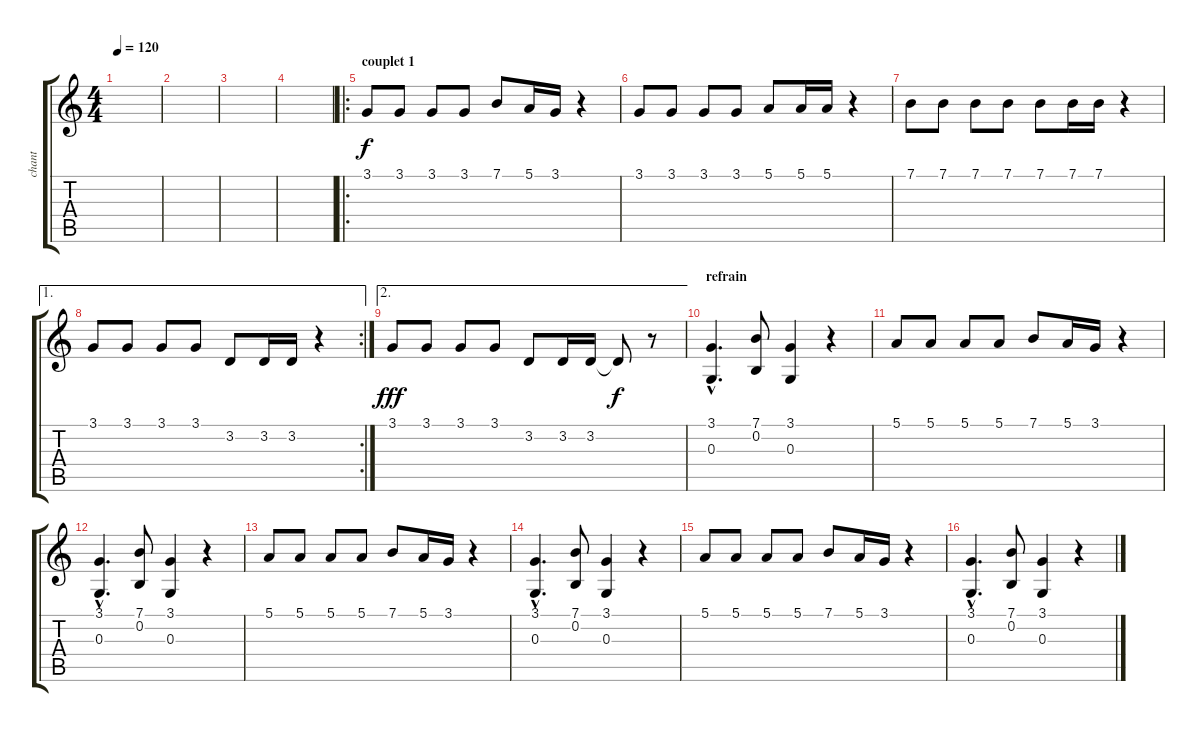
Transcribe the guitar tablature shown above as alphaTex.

\track ("chant" "chant") {instrument flute}
\staff {score tabs}
\tuning (E4 B3 G3 D3 A2 E2) {hide}
\ts (4 4)
\tempo 120
\clef g2
\ks c
|
|
|
|
\ro
\section ("" "couplet 1")
3.1.8 3.1.8 3.1.8 3.1.8 7.1.8 5.1.16 3.1.16 r.4 |
3.1.8 3.1.8 3.1.8 3.1.8 5.1.8 5.1.16 5.1.16 r.4 |
7.1.8 7.1.8 7.1.8 7.1.8 7.1.8 7.1.16 7.1.16 r.4 |
\ae 1
\rc 2
3.1.8 3.1.8 3.1.8 3.1.8 3.2.8 3.2.16 3.2.16 r.4 |
\ae 2
3.1.8{dy fff} 3.1.8 3.1.8 3.1.8 3.2.8 3.2.16 3.2.16 3.2{t}.8{dy f} r.8 |
\section ("" "refrain")
(3.1{hac} 0.3{hac}).4{d} (7.1 0.2).8 (3.1 0.3).4 r.4 |
5.1.8 5.1.8 5.1.8 5.1.8 7.1.8 5.1.16 3.1.16 r.4 |
(3.1{hac} 0.3{hac}).4{d} (7.1 0.2).8 (3.1 0.3).4 r.4 |
5.1.8 5.1.8 5.1.8 5.1.8 7.1.8 5.1.16 3.1.16 r.4 |
(3.1{hac} 0.3{hac}).4{d} (7.1 0.2).8 (3.1 0.3).4 r.4 |
5.1.8 5.1.8 5.1.8 5.1.8 7.1.8 5.1.16 3.1.16 r.4 |
(3.1{hac} 0.3{hac}).4{d} (7.1 0.2).8 (3.1 0.3).4 r.4
